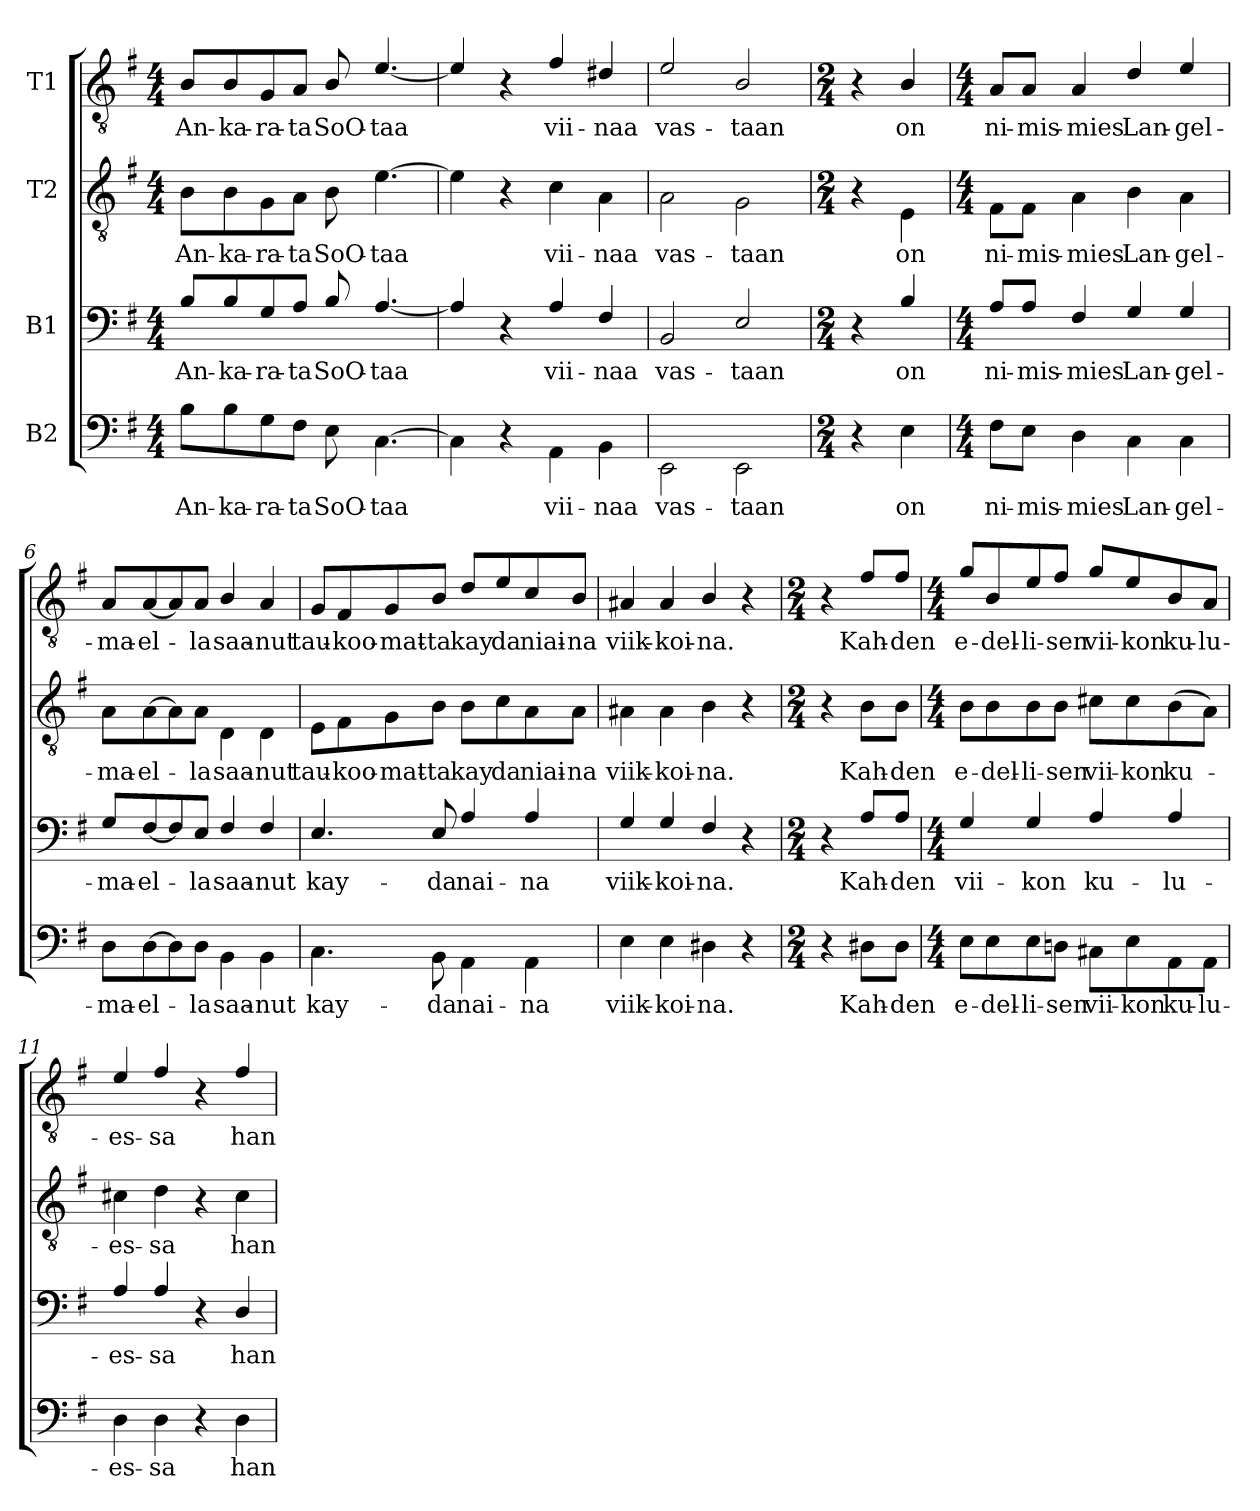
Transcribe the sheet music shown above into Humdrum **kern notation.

**kern	**text	**kern	**text	**kern	**text	**kern	**text
*part4	*part4	*part3	*part3	*part2	*part2	*part1	*part1
*staff4	*staff4	*staff3	*staff3	*staff2	*staff2	*staff1	*staff1
*I"B2	*	*I"B1	*	*I"T2	*	*I"T1	*
*clefF4	*	*clefF4	*	*clefGv2	*	*clefGv2	*
*k[f#]	*	*k[f#]	*	*k[f#]	*	*k[f#]	*
*G:	*	*G:	*	*G:	*	*G:	*
*M4/4	*	*M4/4	*	*M4/4	*	*M4/4	*
=1	=1	=1	=1	=1	=1	=1	=1
!	!LO:LY:b	!	!LO:LY:b	!	!LO:LY:b	!	!LO:LY:b
8B\L	An-	8B/L	An-	8B\L	An-	8B/L	An-
!	!LO:LY:b	!	!LO:LY:b	!	!LO:LY:b	!	!LO:LY:b
8B\	-ka-	8B/	-ka-	8B\	-ka-	8B/	-ka-
!	!LO:LY:b	!	!LO:LY:b	!	!LO:LY:b	!	!LO:LY:b
8G\	-ra-	8G/	-ra-	8G\	-ra-	8G/	-ra-
!	!LO:LY:b	!	!LO:LY:b	!	!LO:LY:b	!	!LO:LY:b
8F#\J	-ta	8A/J	-ta	8A\J	-ta	8A/J	-ta
!	!LO:LY:b	!	!LO:LY:b	!	!LO:LY:b	!	!LO:LY:b
8E\	SoO-	8B/	SoO-	8B\	SoO-	8B/	SoO-
!	!LO:LY:b	!	!LO:LY:b	!	!LO:LY:b	!	!LO:LY:b
[4.C\	-taa	[4.A/	-taa	[4.e\	-taa	[4.e/	-taa
=2	=2	=2	=2	=2	=2	=2	=2
4C\]	.	4A/]	.	4e\]	.	4e/]	.
4r	.	4r	.	4r	.	4r	.
!	!LO:LY:b	!	!LO:LY:b	!	!LO:LY:b	!	!LO:LY:b
4AA\	vii-	4A/	vii-	4c\	vii-	4f#/	vii-
!	!LO:LY:b	!	!LO:LY:b	!	!LO:LY:b	!	!LO:LY:b
4BB\	-naa	4F#/	-naa	4A\	-naa	4d#X/	-naa
=3	=3	=3	=3	=3	=3	=3	=3
!	!LO:LY:b	!	!LO:LY:b	!	!LO:LY:b	!	!LO:LY:b
2EE\	vas-	2BB/	vas-	2A\	vas-	2e/	vas-
!	!LO:LY:b	!	!LO:LY:b	!	!LO:LY:b	!	!LO:LY:b
2EE\	-taan	2E/	-taan	2G\	-taan	2B/	-taan
=4	=4	=4	=4	=4	=4	=4	=4
*M2/4	*	*M2/4	*	*M2/4	*	*M2/4	*
4r	.	4r	.	4r	.	4r	.
!	!LO:LY:b	!	!LO:LY:b	!	!LO:LY:b	!	!LO:LY:b
4E\	on	4B/	on	4E\	on	4B/	on
=5	=5	=5	=5	=5	=5	=5	=5
*M4/4	*	*M4/4	*	*M4/4	*	*M4/4	*
!	!LO:LY:b	!	!LO:LY:b	!	!LO:LY:b	!	!LO:LY:b
8F#\L	ni-	8A/L	ni-	8F#\L	ni-	8A/L	ni-
!	!LO:LY:b	!	!LO:LY:b	!	!LO:LY:b	!	!LO:LY:b
8E\J	-mis-	8A/J	-mis-	8F#\J	-mis-	8A/J	-mis-
!	!LO:LY:b	!	!LO:LY:b	!	!LO:LY:b	!	!LO:LY:b
4D\	mies	4F#/	mies	4A\	mies	4A/	mies
!	!LO:LY:b	!	!LO:LY:b	!	!LO:LY:b	!	!LO:LY:b
4C\	Lan-	4G/	Lan-	4B\	Lan-	4d/	Lan-
!	!LO:LY:b	!	!LO:LY:b	!	!LO:LY:b	!	!LO:LY:b
4C\	-gel-	4G/	-gel-	4A\	-gel-	4e/	-gel-
=6	=6	=6	=6	=6	=6	=6	=6
!	!LO:LY:b	!	!LO:LY:b	!	!LO:LY:b	!	!LO:LY:b
8D\L	ma-	8G/L	ma-	8A\L	ma-	8A/L	ma-
!	!LO:LY:b	!	!LO:LY:b	!	!LO:LY:b	!	!LO:LY:b
[8D\	-el-	[8F#/	-el-	[8A\	-el-	[8A/	-el-
8D\]	.	8F#/]	.	8A\]	.	8A/]	.
!	!LO:LY:b	!	!LO:LY:b	!	!LO:LY:b	!	!LO:LY:b
8D\J	la	8E/J	la	8A\J	la	8A/J	la
!	!LO:LY:b	!	!LO:LY:b	!	!LO:LY:b	!	!LO:LY:b
4BB\	saa-	4F#/	saa-	4D\	saa-	4B/	saa-
!	!LO:LY:b	!	!LO:LY:b	!	!LO:LY:b	!	!LO:LY:b
4BB\	-nut	4F#/	-nut	4D\	-nut	4A/	-nut
=7	=7	=7	=7	=7	=7	=7	=7
!	!LO:LY:b	!	!LO:LY:b	!	!LO:LY:b	!	!LO:LY:b
4.C\	kay-	4.E/	kay-	8E\L	tau-	8G/L	tau-
!	!	!	!	!	!LO:LY:b	!	!LO:LY:b
.	.	.	.	8F#\	koo-	8F#/	koo-
!	!	!	!	!	!LO:LY:b	!	!LO:LY:b
.	.	.	.	8G\	-mat-	8G/	-mat-
!	!LO:LY:b	!	!LO:LY:b	!	!LO:LY:b	!	!LO:LY:b
8BB\	-da	8E/	-da	8B\J	-ta	8B/J	-ta
!	!LO:LY:b	!	!LO:LY:b	!	!LO:LY:b	!	!LO:LY:b
4AA\	nai-	4A/	nai-	8B\L	kay	8d/L	kay
!	!	!	!	!	!LO:LY:b	!	!LO:LY:b
.	.	.	.	8c\	da	8e/	da
!	!LO:LY:b	!	!LO:LY:b	!	!LO:LY:b	!	!LO:LY:b
4AA\	-na	4A/	-na	8A\	niai-	8c/	niai-
!	!	!	!	!	!LO:LY:b	!	!LO:LY:b
.	.	.	.	8A\J	-na	8B/J	-na
=8	=8	=8	=8	=8	=8	=8	=8
!	!LO:LY:b	!	!LO:LY:b	!	!LO:LY:b	!	!LO:LY:b
4E\	viik-	4G/	viik-	4A#X\	viik-	4A#/	viik-
!	!LO:LY:b	!	!LO:LY:b	!	!LO:LY:b	!	!LO:LY:b
4E\	-koi-	4G/	-koi-	4A#\	-koi-	4A#/	-koi-
!	!LO:LY:b	!	!LO:LY:b	!	!LO:LY:b	!	!LO:LY:b
4D#X\	-na.	4F#/	-na.	4B\	-na.	4B/	-na.
4r	.	4r	.	4r	.	4r	.
=9	=9	=9	=9	=9	=9	=9	=9
*M2/4	*	*M2/4	*	*M2/4	*	*M2/4	*
4r	.	4r	.	4r	.	4r	.
!	!LO:LY:b	!	!LO:LY:b	!	!LO:LY:b	!	!LO:LY:b
8D#X\L	Kah-	8A/L	Kah-	8B\L	Kah-	8f#/L	Kah-
!	!LO:LY:b	!	!LO:LY:b	!	!LO:LY:b	!	!LO:LY:b
8D#\J	-den	8A/J	-den	8B\J	-den	8f#/J	-den
=10	=10	=10	=10	=10	=10	=10	=10
*M4/4	*	*M4/4	*	*M4/4	*	*M4/4	*
!	!LO:LY:b	!	!LO:LY:b	!	!LO:LY:b	!	!LO:LY:b
8E\L	e-	4G/	vii-	8B\L	e-	8g/L	e-
!	!LO:LY:b	!	!	!	!LO:LY:b	!	!LO:LY:b
8E\	del-	.	.	8B\	del-	8B/	del-
!	!LO:LY:b	!	!LO:LY:b	!	!LO:LY:b	!	!LO:LY:b
8E\	-li-	4G/	kon	8B\	li-	8e/	li-
!	!LO:LY:b	!	!	!	!LO:LY:b	!	!LO:LY:b
8Dn\J	sen	.	.	8B\J	-sen	8f#/J	-sen
!	!LO:LY:b	!	!LO:LY:b	!	!LO:LY:b	!	!LO:LY:b
8C#X\L	-vii-	4A/	ku-	8c#X\L	vii-	8g/L	vii-
!	!LO:LY:b	!	!	!	!LO:LY:b	!	!LO:LY:b
8E\	kon	.	.	8c#\	-kon	8e/	-kon
!	!LO:LY:b	!	!LO:LY:b	!	!LO:LY:b	!	!LO:LY:b
8AA\	-ku-	4A/	lu-	(<8B\	ku-	8B/	ku-
!	!LO:LY:b	!	!	!	!	!	!LO:LY:b
8AA\J	lu-	.	.	8A\J)	.	8A/J	-lu-
=11	=11	=11	=11	=11	=11	=11	=11
!	!LO:LY:b	!	!LO:LY:b	!	!LO:LY:b	!	!LO:LY:b
4D\	-es-	4A/	es-	4c#X\	es-	4e/	es-
!	!LO:LY:b	!	!LO:LY:b	!	!LO:LY:b	!	!LO:LY:b
4D\	-sa	4A/	-sa	4d\	-sa	4f#/	-sa
4r	.	4r	.	4r	.	4r	.
!	!LO:LY:b	!	!LO:LY:b	!	!LO:LY:b	!	!LO:LY:b
4D\	han	4D/	han	4c#\	han	4f#/	han
=	=	=	=	=	=	=	=
*-	*-	*-	*-	*-	*-	*-	*-
